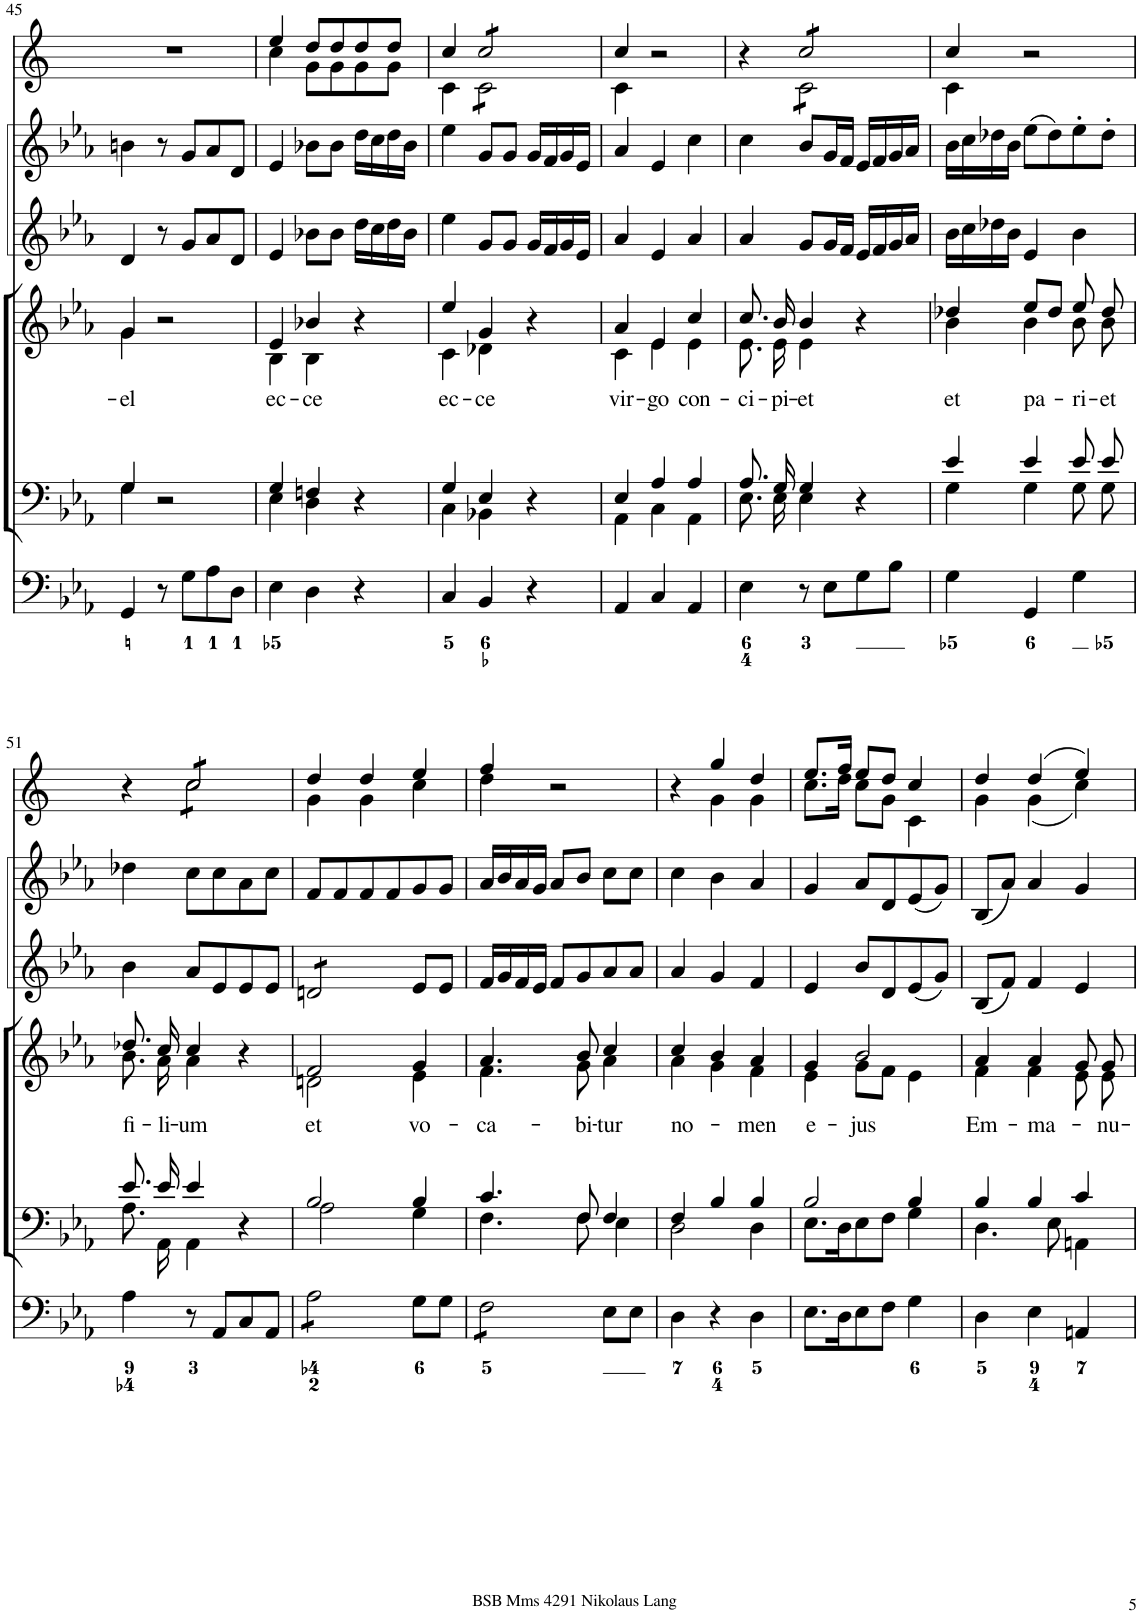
**kern	**kern	**kern	**text	**kern	**kern	**kern
*part6	*part5	*part4	*part4	*part3	*part2	*part1
*staff6	*staff5	*staff4	*staff4	*staff3	*staff2	*staff1
*I"Organ	*I"Voice	*I"Voice	*	*I"Violin	*I"Violin	*I"Corni in Eb
*	*	*	*	*I'Vln	*I'Vln	*
!!LO:PB:g=z
*clefF4	*clefF4	*clefG2	*	*clefG2	*clefG2	*clefG2
*	*	*	*	*	*	*Trd5c9
*k[b-e-a-]	*k[b-e-a-]	*k[b-e-a-]	*	*k[b-e-a-]	*k[b-e-a-]	*k[]
*M3/4	*M3/4	*M3/4	*	*M3/4	*M3/4	*M3/4
=45	=45	=45	=45	=45	=45	=45
*	*^	*	*	*	*	*
!	!	!	!	!LO:LY:b	!	!	!
*	*	*	*^	*	*	*	*
4GG/	4G/	4G\	4g/	4g\	-el	4d/	4bn\	2.r
8r	2r	2ryy	2r	2ryy	.	8r	8r	.
8G\L	.	.	.	.	.	8g/L	8g/L	.
8A-\	.	.	.	.	.	8a-/	8a-/	.
8D\J	.	.	.	.	.	8d/J	8d/J	.
=46	=46	=46	=46	=46	=46	=46	=46	=46
!	!	!	!	!	!LO:LY:b	!	!	!
*	*	*	*	*	*	*	*	*^
4E-\	4G/	4E-\	4e-/	4B-\	ec-	4e-/	4e-/	4ee/	4cc\
!	!	!	!	!	!LO:LY:b	!	!	!	!
4D\	4Fn/	4D\	4b-X/	4B-\	-ce	8b-X\L	8b-X\L	8dd/L	8g\L
.	.	.	.	.	.	8b-\J	8b-\J	8dd/	8g\
4r	4r	4ryy	4r	4ryy	.	16dd\LL	16dd\LL	8dd/	8g\
.	.	.	.	.	.	16cc\	16cc\	.	.
.	.	.	.	.	.	16dd\	16dd\	8dd/J	8g\J
.	.	.	.	.	.	16b-\JJ	16b-\JJ	.	.
=47	=47	=47	=47	=47	=47	=47	=47	=47	=47
!	!	!	!	!	!LO:LY:b	!	!	!	!
4C/	4G/	4C\	4ee-/	4c\	ec-	4ee-\	4ee-\	4cc/	4c\
!	!	!	!	!	!LO:LY:b	!	!	!	!
*	*	*	*	*	*	*	*	*tremolo	*
4BB-/	4E-/	4BB-X\	4g/	4d-X\	-ce	8g/L	8g/L	8cc/L	8c\L
.	.	.	.	.	.	8g/J	8g/J	8cc/	8c\
4r	4r	4ryy	4r	4ryy	.	16g/LL	16g/LL	8cc/	8c\
.	.	.	.	.	.	16f/	16f/	.	.
.	.	.	.	.	.	16g/	16g/	8cc/J	8c\J
*	*	*	*	*	*	*	*	*Xtremolo	*
.	.	.	.	.	.	16e-/JJ	16e-/JJ	.	.
=48	=48	=48	=48	=48	=48	=48	=48	=48	=48
!	!	!	!	!	!LO:LY:b	!	!	!	!
4AA-/	4E-/	4AA-\	4a-/	4c\	vir-	4a-/	4a-/	4cc/	4c\
!	!	!	!	!	!LO:LY:b	!	!	!	!
4C/	4A-/	4C\	4e-/	4e-\	-go	4e-/	4e-/	2r	2ryy
!	!	!	!	!	!LO:LY:b	!	!	!	!
4AA-/	4A-/	4AA-\	4cc/	4e-\	con-	4a-/	4cc\	.	.
=49	=49	=49	=49	=49	=49	=49	=49	=49	=49
!	!	!	!	!	!LO:LY:b	!	!	!	!
4E-\	8.A-/	8.E-\	8.cc/	8.e-\	-ci-	4a-/	4cc\	4r	4ryy
!	!	!	!	!	!LO:LY:b	!	!	!	!
.	16G/	16E-\	16b-/	16e-\	-pi-	.	.	.	.
!	!	!	!	!	!LO:LY:b	!	!	!	!
*	*	*	*	*	*	*	*	*tremolo	*
8r	4G/	4E-\	4b-/	4e-\	-et	8g/L	8b-/L	8cc/L	8c\L
8E-\L	.	.	.	.	.	16g/L	16g/L	8cc/	8c\
.	.	.	.	.	.	16f/JJ	16f/JJ	.	.
8G\	4r	4ryy	4r	4ryy	.	16e-/LL	16e-/LL	8cc/	8c\
.	.	.	.	.	.	16f/	16f/	.	.
8B-\J	.	.	.	.	.	16g/	16g/	8cc/J	8c\J
*	*	*	*	*	*	*	*	*Xtremolo	*
.	.	.	.	.	.	16a-/JJ	16a-/JJ	.	.
=50	=50	=50	=50	=50	=50	=50	=50	=50	=50
!	!	!	!	!	!LO:LY:b	!	!	!	!
4G\	4e-/	4G\	4dd-X/	4b-\	et	16b-\LL	16b-\LL	4cc/	4c\
.	.	.	.	.	.	16cc\	16cc\	.	.
.	.	.	.	.	.	16dd-X\	16dd-X\	.	.
.	.	.	.	.	.	16b-\JJ	16b-\JJ	.	.
!	!	!	!	!	!LO:LY:b	!	!	!	!
4GG/	4e-/	4G\	8ee-/L	4b-\	pa-	4e-/	(8ee-\L	2r	2ryy
.	.	.	8dd-/J	.	.	.	8dd-\)	.	.
!	!	!	!	!	!LO:LY:b	!	!	!	!
4G\	8e-/	8G\	8ee-/	8b-\	-ri-	4b-\	8ee-'\	.	.
!	!	!	!	!	!LO:LY:b	!	!	!	!
.	8e-/	8G\	8dd-/	8b-\	-et	.	8dd-'\J	.	.
!!LO:LB:g=z	!!
=51	=51	=51	=51	=51	=51	=51	=51	=51	=51
!	!	!	!	!	!LO:LY:b	!	!	!	!
4A-\	8.e-/	8.A-\	8.dd-X/	8.b-\	fi-	4b-\	4dd-X\	4r	4ryy
!	!	!	!	!	!LO:LY:b	!	!	!	!
.	16e-/	16AA-\	16cc/	16a-\	-li-	.	.	.	.
!	!	!	!	!	!LO:LY:b	!	!	!	!
*	*	*	*	*	*	*	*	*tremolo	*
8r	4e-/	4AA-\	4cc/	4a-\	-um	8a-/L	8cc\L	8cc/L	8cc\L
8AA-/L	.	.	.	.	.	8e-/	8cc\	8cc/	8cc\
8C/	4r	4ryy	4r	4ryy	.	8e-/	8a-\	8cc/	8cc\
8AA-/J	.	.	.	.	.	8e-/J	8cc\J	8cc/J	8cc\J
*	*	*	*	*	*	*	*	*Xtremolo	*
=52	=52	=52	=52	=52	=52	=52	=52	=52	=52
!	!	!	!	!	!LO:LY:b	!	!	!	!
*tremolo	*	*	*	*	*	*	*	*	*
*	*	*	*	*	*	*tremolo	*	*	*
8A-\L	2B-/	2A-\	2f/	2dn\	et	8dn/L	8f/L	4dd/	4g\
8A-\	.	.	.	.	.	8dn/	8f/	.	.
8A-\	.	.	.	.	.	8dn/	8f/	4dd/	4g\
8A-\J	.	.	.	.	.	8dn/J	8f/	.	.
*	*	*	*	*	*	*Xtremolo	*	*	*
*Xtremolo	*	*	*	*	*	*	*	*	*
!	!	!	!	!	!LO:LY:b	!	!	!	!
8G\L	4B-/	4G\	4g/	4e-\	vo-	8e-/L	8g/	4ee/	4cc\
8G\J	.	.	.	.	.	8e-/J	8g/J	.	.
=53	=53	=53	=53	=53	=53	=53	=53	=53	=53
!	!	!	!	!	!LO:LY:b	!	!	!	!
*tremolo	*	*	*	*	*	*	*	*	*
8F\L	4.c/	4.F\	4.a-/	4.f\	-ca-	16f/LL	16a-/LL	4ff/	4dd\
.	.	.	.	.	.	16g/	16b-/	.	.
8F\	.	.	.	.	.	16f/	16a-/	.	.
.	.	.	.	.	.	16e-/JJ	16g/JJ	.	.
8F\	.	.	.	.	.	8f/L	8a-/L	2r	2ryy
!	!	!	!	!	!LO:LY:b	!	!	!	!
8F\J	8F/	8F\	8b-/	8g\	-bi-	8g/	8b-/J	.	.
*Xtremolo	*	*	*	*	*	*	*	*	*
!	!	!	!	!	!LO:LY:b	!	!	!	!
8E-\L	4F/	4E-\	4cc/	4a-\	-tur	8a-/	8cc\L	.	.
8E-\J	.	.	.	.	.	8a-/J	8cc\J	.	.
=54	=54	=54	=54	=54	=54	=54	=54	=54	=54
!	!	!	!	!	!LO:LY:b	!	!	!	!
4D\	4F/	2D\	4cc/	4a-\	no-	4a-/	4cc\	4r	4ryy
4r	4B-/	.	4b-/	4g\	.	4g/	4b-\	4gg/	4g\
!	!	!	!	!	!LO:LY:b	!	!	!	!
4D\	4B-/	4D\	4a-/	4f\	-men	4f/	4a-/	4dd/	4g\
=55	=55	=55	=55	=55	=55	=55	=55	=55	=55
!	!	!	!	!	!LO:LY:b	!	!	!	!
8.E-\L	2B-/	8.E-\L	4g/	4e-\	e-	4e-/	4g/	8.ee/L	8.cc\L
16D\K	.	16D\K	.	.	.	.	.	16ff/Jk	16dd\Jk
!	!	!	!	!	!LO:LY:b	!	!	!	!
8E-\	.	8E-\	2b-/	8g\L	-jus	8b-/L	8a-/L	8ee/L	8cc\L
8F\J	.	8F\J	.	8f\J	.	8d/	8d/	8dd/J	8g\J
4G\	4B-/	4G\	.	4e-\	.	(8e-/	(8e-/	4cc/	4c\
.	.	.	.	.	.	8g/J)	8g/J)	.	.
=56	=56	=56	=56	=56	=56	=56	=56	=56	=56
!	!	!	!	!	!LO:LY:b	!	!	!	!
4D\	4B-/	4.D\	4a-/	4f\	Em-	(8B-/L	(8B-/L	4dd/	4g\
.	.	.	.	.	.	8f/J)	8a-/J)	.	.
!	!	!	!	!	!LO:LY:b	!	!	!	!
4E-\	4B-/	.	4a-/	4f\	-ma-	4f/	4a-/	(4dd/	(4g\
.	.	8E-\	.	.	.	.	.	.	.
4AAn/	4c/	4AAn\	8g/	8e-\	.	4e-/	4g/	4ee/)	4cc\)
!	!	!	!	!	!LO:LY:b	!	!	!	!
.	.	.	8g/	8e-\	-nu-	.	.	.	.
*	*v	*v	*	*	*	*	*	*v	*v
*	*	*v	*v	*	*	*	*
=	=	=	=	=	=	=
*-	*-	*-	*-	*-	*-	*-
